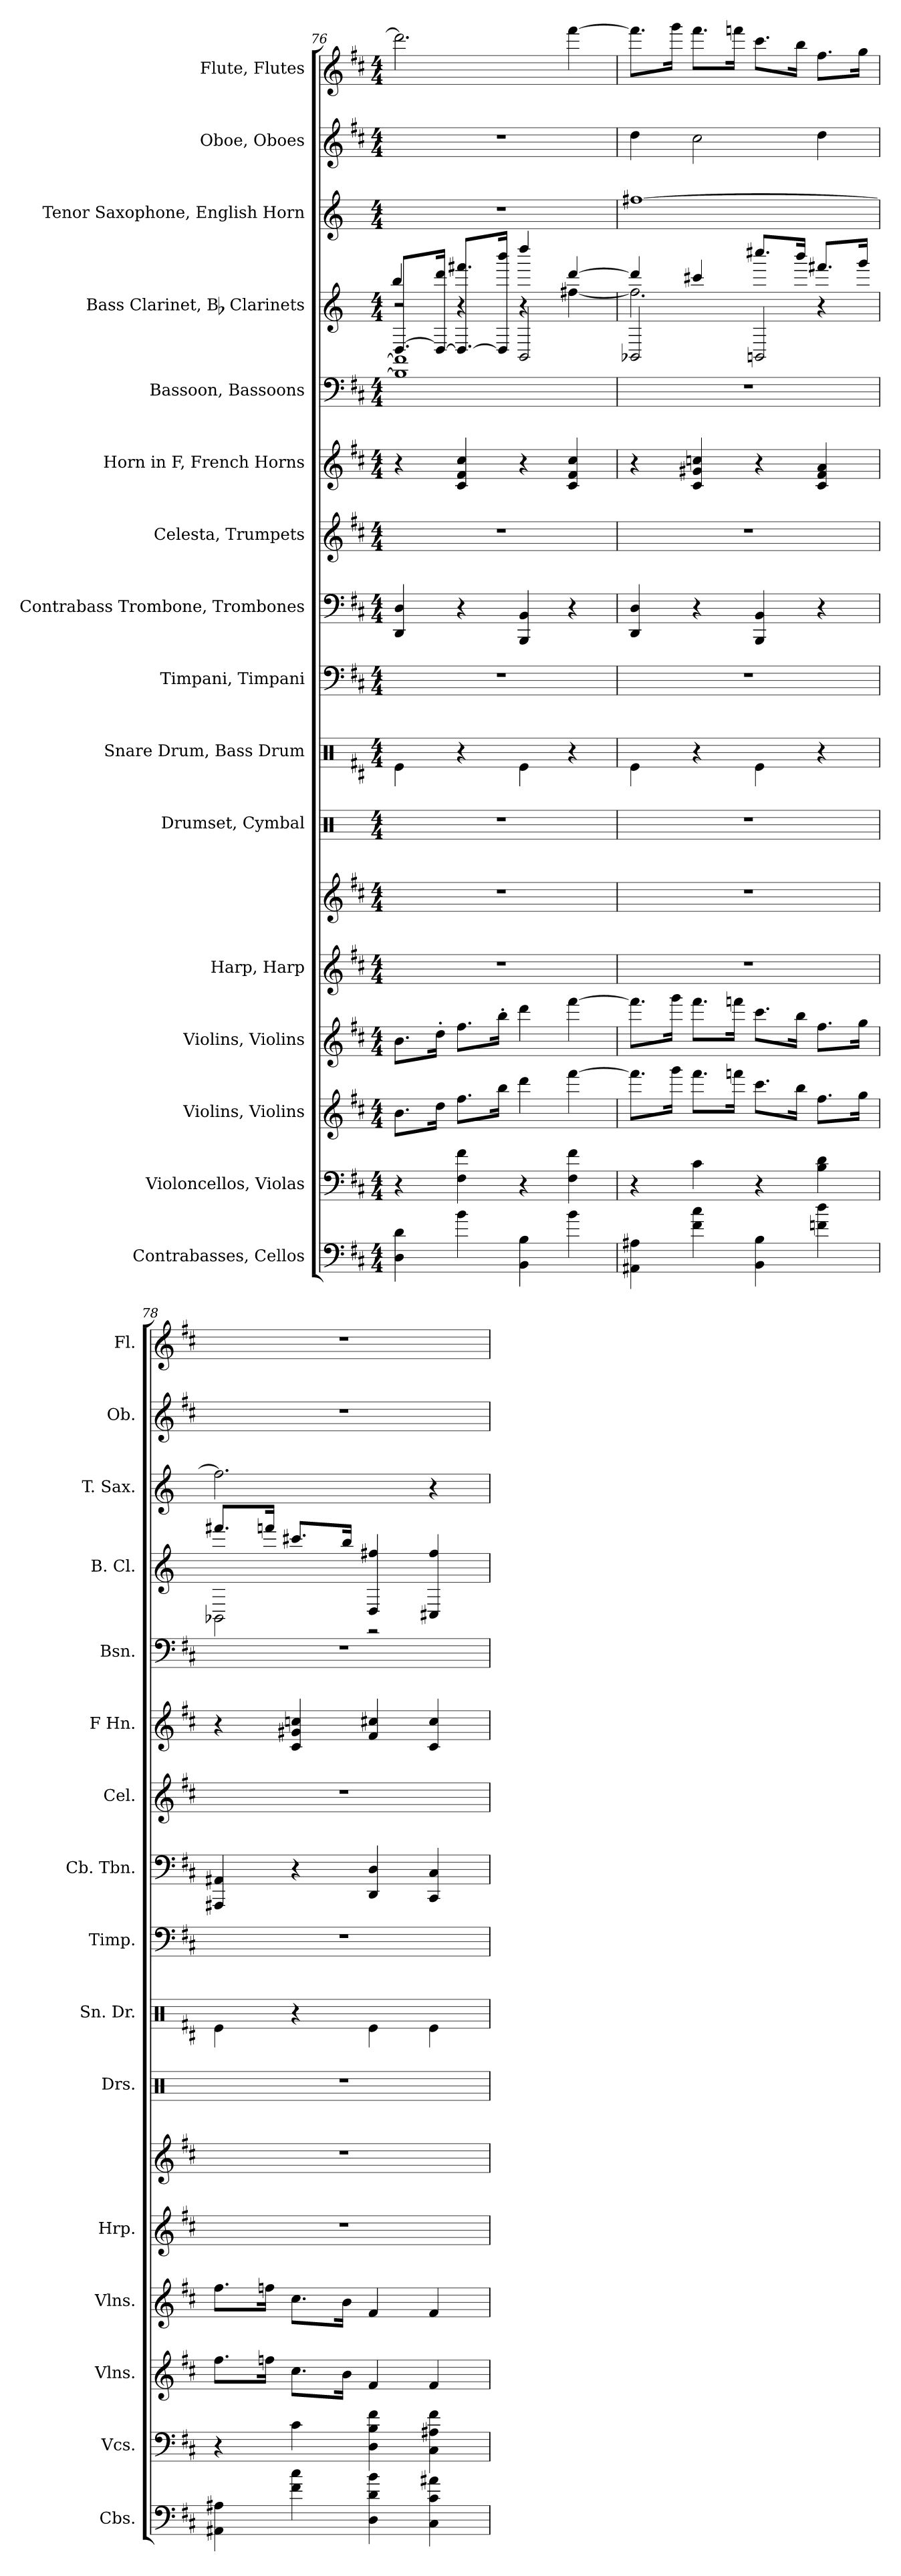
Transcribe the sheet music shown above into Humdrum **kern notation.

**kern	**kern	**kern	**kern	**kern	**kern	**kern	**kern	**kern	**kern	**kern	**kern	**kern	**kern	**kern	**kern	**kern
*part16	*part15	*part14	*part13	*part12	*part12	*part11	*part10	*part9	*part8	*part7	*part6	*part5	*part4	*part3	*part2	*part1
*staff17	*staff16	*staff15	*staff14	*staff13	*staff12	*staff11	*staff10	*staff9	*staff8	*staff7	*staff6	*staff5	*staff4	*staff3	*staff2	*staff1
*I"Contrabasses, Cellos	*I"Violoncellos, Violas	*I"Violins, Violins	*I"Violins, Violins	*I"Harp, Harp	*	*I"Drumset, Cymbal	*I"Snare Drum, Bass Drum	*I"Timpani, Timpani	*I"Contrabass Trombone, Trombones	*I"Celesta, Trumpets	*I"Horn in F, French Horns	*I"Bassoon, Bassoons	*I"Bass Clarinet, B-flat Clarinets	*I"Tenor Saxophone, English Horn	*I"Oboe, Oboes	*I"Flute, Flutes
*I'Cbs.	*I'Vcs.	*I'Vlns.	*I'Vlns.	*I'Hrp.	*	*I'Drs.	*I'Sn. Dr.	*I'Timp.	*I'Cb. Tbn.	*I'Cel.	*I'F Hn.	*I'Bsn.	*I'B. Cl.	*I'T. Sax.	*I'Ob.	*I'Fl.
*clefF4	*clefF4	*clefG2	*clefG2	*clefG2	*clefG2	*clefX	*clefX	*clefF4	*clefF4	*clefG2	*clefG2	*clefF4	*clefG2	*clefG2	*clefG2	*clefG2
*ITrd7c12	*	*	*	*	*	*	*	*	*	*ITrd-7c-12	*ITrd4c7	*	*ITrd8c14	*ITrd8c14	*	*
*k[f#c#]	*k[f#c#]	*k[f#c#]	*k[f#c#]	*k[f#c#]	*k[f#c#]	*k[]	*k[f#c#]	*k[f#c#]	*k[f#c#]	*k[f#c#]	*k[f#]	*k[f#c#]	*k[]	*k[]	*k[f#c#]	*k[f#c#]
*M4/4	*M4/4	*M4/4	*M4/4	*M4/4	*M4/4	*M4/4	*M4/4	*M4/4	*M4/4	*M4/4	*M4/4	*M4/4	*M4/4	*M4/4	*M4/4	*M4/4
=76	=76	=76	=76	=76	=76	=76	=76	=76	=76	=76	=76	=76	=76	=76	=76	=76
*	*	*	*	*	*	*	*	*	*	*	*	*	*^	*	*	*
*	*	*	*	*	*	*	*	*	*	*	*	*	*	*^	*	*	*
4DD\ 4D\	4r	8.b\L	8.b\L	1r	1r	1r	4Re\	1r	4DD/ 4D/	1r	4r	1B] 1f#]	[8.DD/L	2r	4b/	1r	1r	2.ddd\]
.	.	16dd\Jk	16dd'\Jk	.	.	.	.	.	.	.	.	.	16DD/_ 16dd/Jk	.	.	.	.	.
4B\	4F#\ 4f#\	8.ff#\L	8.ff#\L	.	.	.	4r	.	4r	.	4F#/ 4B/ 4f#/	.	8.DD/_ 8.ff#X/L	.	4r	.	.	.
.	.	16bb\Jk	16bb'\Jk	.	.	.	.	.	.	.	.	.	16DD/] 16bb/Jk	.	.	.	.	.
4BBB\ 4BB\	4r	4ddd\	4ddd\	.	.	.	4Re\	.	4BBB/ 4BB/	.	4r	.	4ddd/	4r	2BBB/	.	.	.
4B\	4F#\ 4f#\	[4fff#\	[4fff#\	.	.	.	4r	.	4r	.	4F#/ 4B/ 4f#/	.	[4dd/	[4f#X\	.	.	.	[4fff#\
!!LO:PB:g=z
=77	=77	=77	=77	=77	=77	=77	=77	=77	=77	=77	=77	=77	=77	=77	=77	=77	=77	=77
4AAA#X\ 4AA#X\	4r	8.fff#\L]	8.fff#\L]	1r	1r	1r	4Re\	1r	4DD/ 4D/	1r	4r	1r	4dd/]	2.f#\]	2BBB-X/	[1f#X	4dd\	8.fff#\L]
.	.	16ggg\Jk	16ggg\Jk	.	.	.	.	.	.	.	.	.	.	.	.	.	.	16ggg\Jk
4F#\ 4c#\	4c#\	8.fff#\L	8.fff#\L	.	.	.	4r	.	4r	.	4F#/ 4c#X/ 4fn/	.	4cc#X/	.	.	.	2cc#\	8.fff#\L
.	.	16fffn\Jk	16fffn\Jk	.	.	.	.	.	.	.	.	.	.	.	.	.	.	16fffn\Jk
4BBB\ 4BB\	4r	8.ccc#\L	8.ccc#\L	.	.	.	4Re\	.	4BBB/ 4BB/	.	4r	.	8.ccc#X/L	.	2BBBn/	.	.	8.ccc#\L
.	.	16bb\Jk	16bb\Jk	.	.	.	.	.	.	.	.	.	16bb/Jk	.	.	.	.	16bb\Jk
4Fn\ 4d\	4B\ 4d\	8.ff#\L	8.ff#\L	.	.	.	4r	.	4r	.	4F#/ 4B/ 4d/	.	8.ff#X/L	4r	.	.	4dd\	8.ff#\L
.	.	16gg\Jk	16gg\Jk	.	.	.	.	.	.	.	.	.	16gg/Jk	.	.	.	.	16gg\Jk
*	*	*	*	*	*	*	*	*	*	*	*	*	*	*v	*v	*	*	*
=78	=78	=78	=78	=78	=78	=78	=78	=78	=78	=78	=78	=78	=78	=78	=78	=78	=78
4AAA#X\ 4AA#X\	4r	8.ff#\L	8.ff#\L	1r	1r	1r	4Re\	1r	4AAA#X/ 4AA#X/	1r	4r	1r	8.ff#X/L	2BBB-X\	2.f#\]	1r	1r
.	.	16ffn\Jk	16ffn\Jk	.	.	.	.	.	.	.	.	.	16ffn/Jk	.	.	.	.
4F#\ 4c#\	4c#\	8.cc#\L	8.cc#\L	.	.	.	4r	.	4r	.	4F#/ 4c#X/ 4fn/	.	8.cc#X/L	.	.	.	.
.	.	16b\Jk	16b\Jk	.	.	.	.	.	.	.	.	.	16b/Jk	.	.	.	.
4DD\ 4D\ 4B\	4D\ 4B\ 4f#\	4f#/	4f#/	.	.	.	4Re\	.	4DD/ 4D/	.	4B/ 4f#X/	.	4DD/ 4f#X/	2r	.	.	.
4CC#\ 4C#\ 4A#X\	4C#\ 4A#X\ 4f#\	4f#/	4f#/	.	.	.	4Re\	.	4CC#/ 4C#/	.	4F#/ 4f#/	.	4CC#X/ 4f#/	.	4r	.	.
*	*	*	*	*	*	*	*	*	*	*	*	*	*v	*v	*	*	*
=	=	=	=	=	=	=	=	=	=	=	=	=	=	=	=	=
*-	*-	*-	*-	*-	*-	*-	*-	*-	*-	*-	*-	*-	*-	*-	*-	*-
